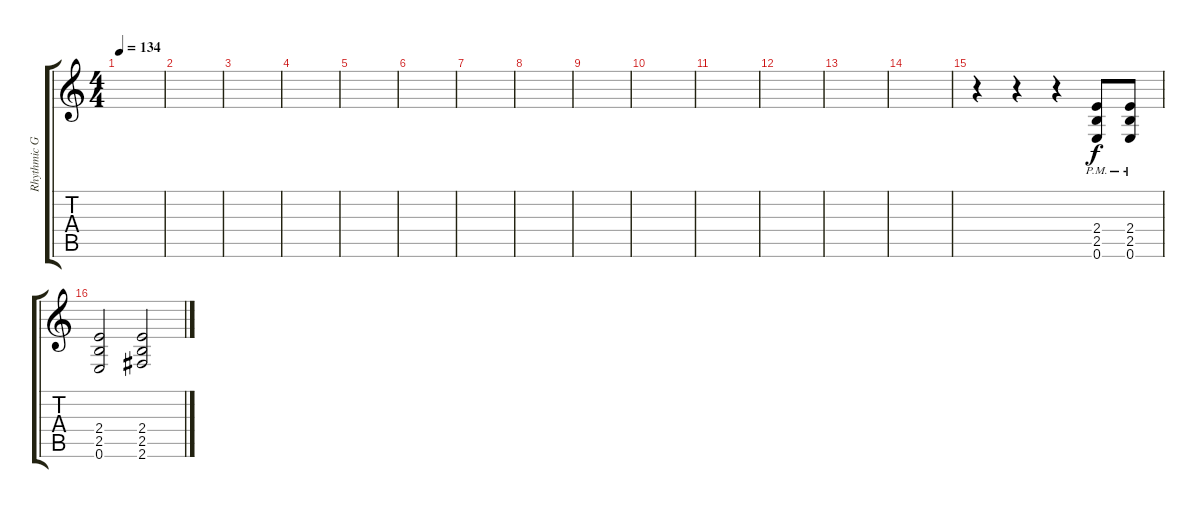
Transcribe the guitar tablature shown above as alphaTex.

\track ("Rhythmic Guitar" "Rhythmic G") {instrument distortionguitar}
\staff {score tabs}
\tuning (E4 B3 G3 D3 A2 E2) {hide}
\ts (4 4)
\tempo 134
\clef g2
\ks c
|
|
|
|
|
|
|
|
|
|
|
|
|
|
r.4 r.4 r.4 (2.4{pm} 2.5{pm} 0.6{pm}).8 (2.4{pm} 2.5{pm} 0.6{pm}).8 |
(2.4 2.5 0.6).2 (2.4 2.5 2.6).2
